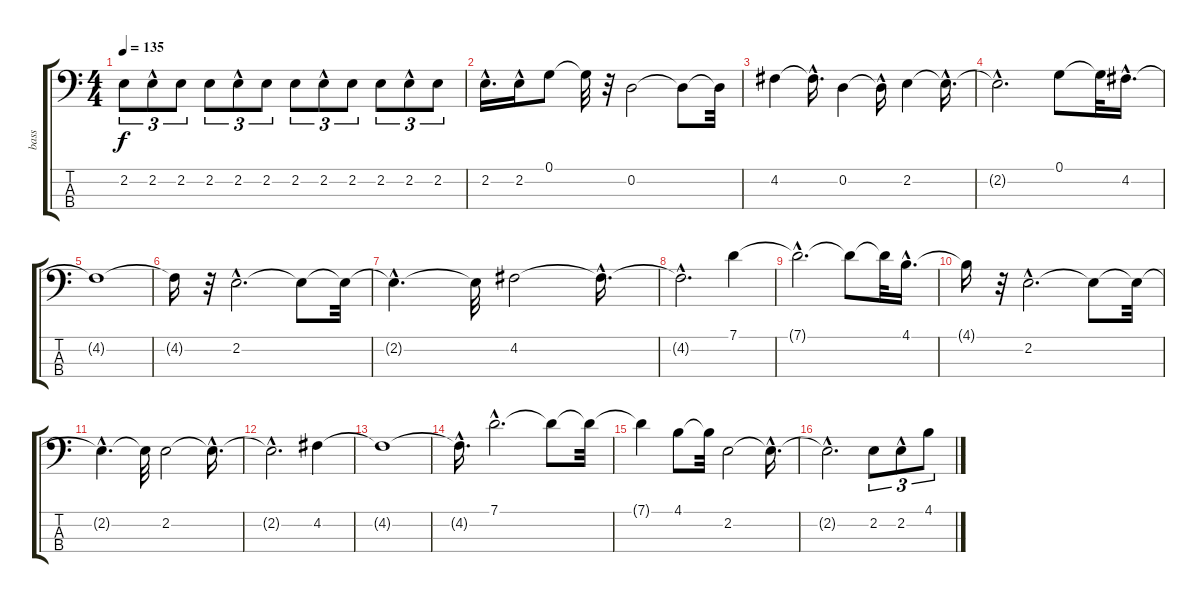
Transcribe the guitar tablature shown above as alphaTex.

\track ("bass" "bass") {instrument electricbassfinger}
\staff {score tabs}
\tuning (G2 D2 A1 E1) {hide}
\ts (4 4)
\tempo 135
\clef f4
\ks c
2.2.8{tu (3 2) dy f} 2.2{hac}.8{tu (3 2)} 2.2.8{tu (3 2)} 2.2.8{tu (3 2)} 2.2{hac}.8{tu (3 2)} 2.2.8{tu (3 2)} 2.2.8{tu (3 2)} 2.2{hac}.8{tu (3 2)} 2.2.8{tu (3 2)} 2.2.8{tu (3 2)} 2.2{hac}.8{tu (3 2)} 2.2.8{tu (3 2)} |
2.2{hac}.16{d} 2.2{hac}.16 0.1.8 0.1{t}.32 r.32 0.2.2 0.2{t}.8 0.2{t}.32 |
4.2.4 4.2{hac t}.16{d} 0.2.4 0.2{hac t}.16 2.2.4 2.2{hac t}.16{d} |
2.2{hac t}.2{d} 0.1.8 0.1{t}.32 4.2{hac}.16{d} |
4.2{t}.1 |
4.2{t}.16 r.32 2.2{hac}.2{d} 2.2{t}.8 2.2{t}.32 |
2.2{hac t}.4{d} 2.2{t}.32 4.2.2 4.2{hac t}.16{d} |
4.2{hac t}.2{d} 7.1.4 |
7.1{hac t}.2{d} 7.1{t}.8 7.1{t}.32 4.1{hac}.16{d} |
4.1{t}.16 r.32 2.2{hac}.2{d} 2.2{t}.8 2.2{t}.32 |
2.2{hac t}.4{d} 2.2{t}.32 2.2.2 2.2{hac t}.16{d} |
2.2{hac t}.2{d} 4.2.4 |
4.2{t}.1 |
4.2{hac t}.16{d} 7.1{hac}.2{d} 7.1{t}.8 7.1{t}.32 |
7.1{t}.4 4.1.8 4.1{t}.32 2.2.2 2.2{hac t}.16{d} |
2.2{hac t}.2{d} 2.2.8{tu (3 2)} 2.2{hac}.8{tu (3 2)} 4.1.8{tu (3 2)}
